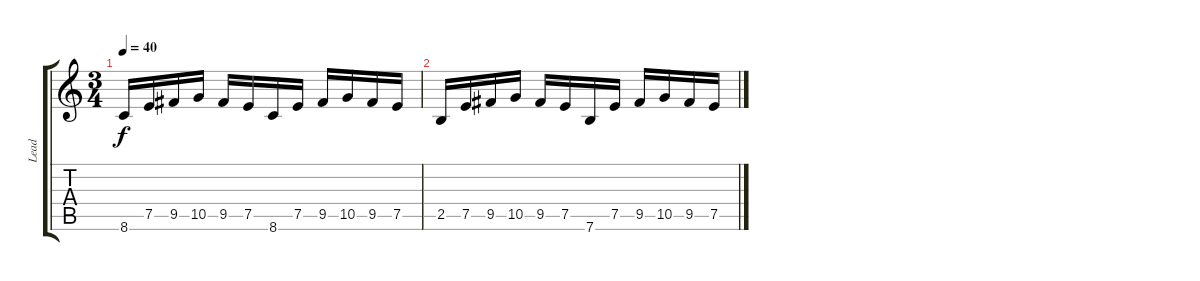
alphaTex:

\track ("Lead" "Lead") {instrument distortionguitar}
\staff {score tabs}
\tuning (E4 B3 G3 D3 A2 E2) {hide}
\ts (3 4)
\tempo 40
\clef g2
\ks c
8.6.16{dy f} 7.5.16 9.5.16 10.5.16 9.5.16 7.5.16 8.6.16 7.5.16 9.5.16 10.5.16 9.5.16 7.5.16 |
2.5.16 7.5.16 9.5.16 10.5.16 9.5.16 7.5.16 7.6.16 7.5.16 9.5.16 10.5.16 9.5.16 7.5.16
